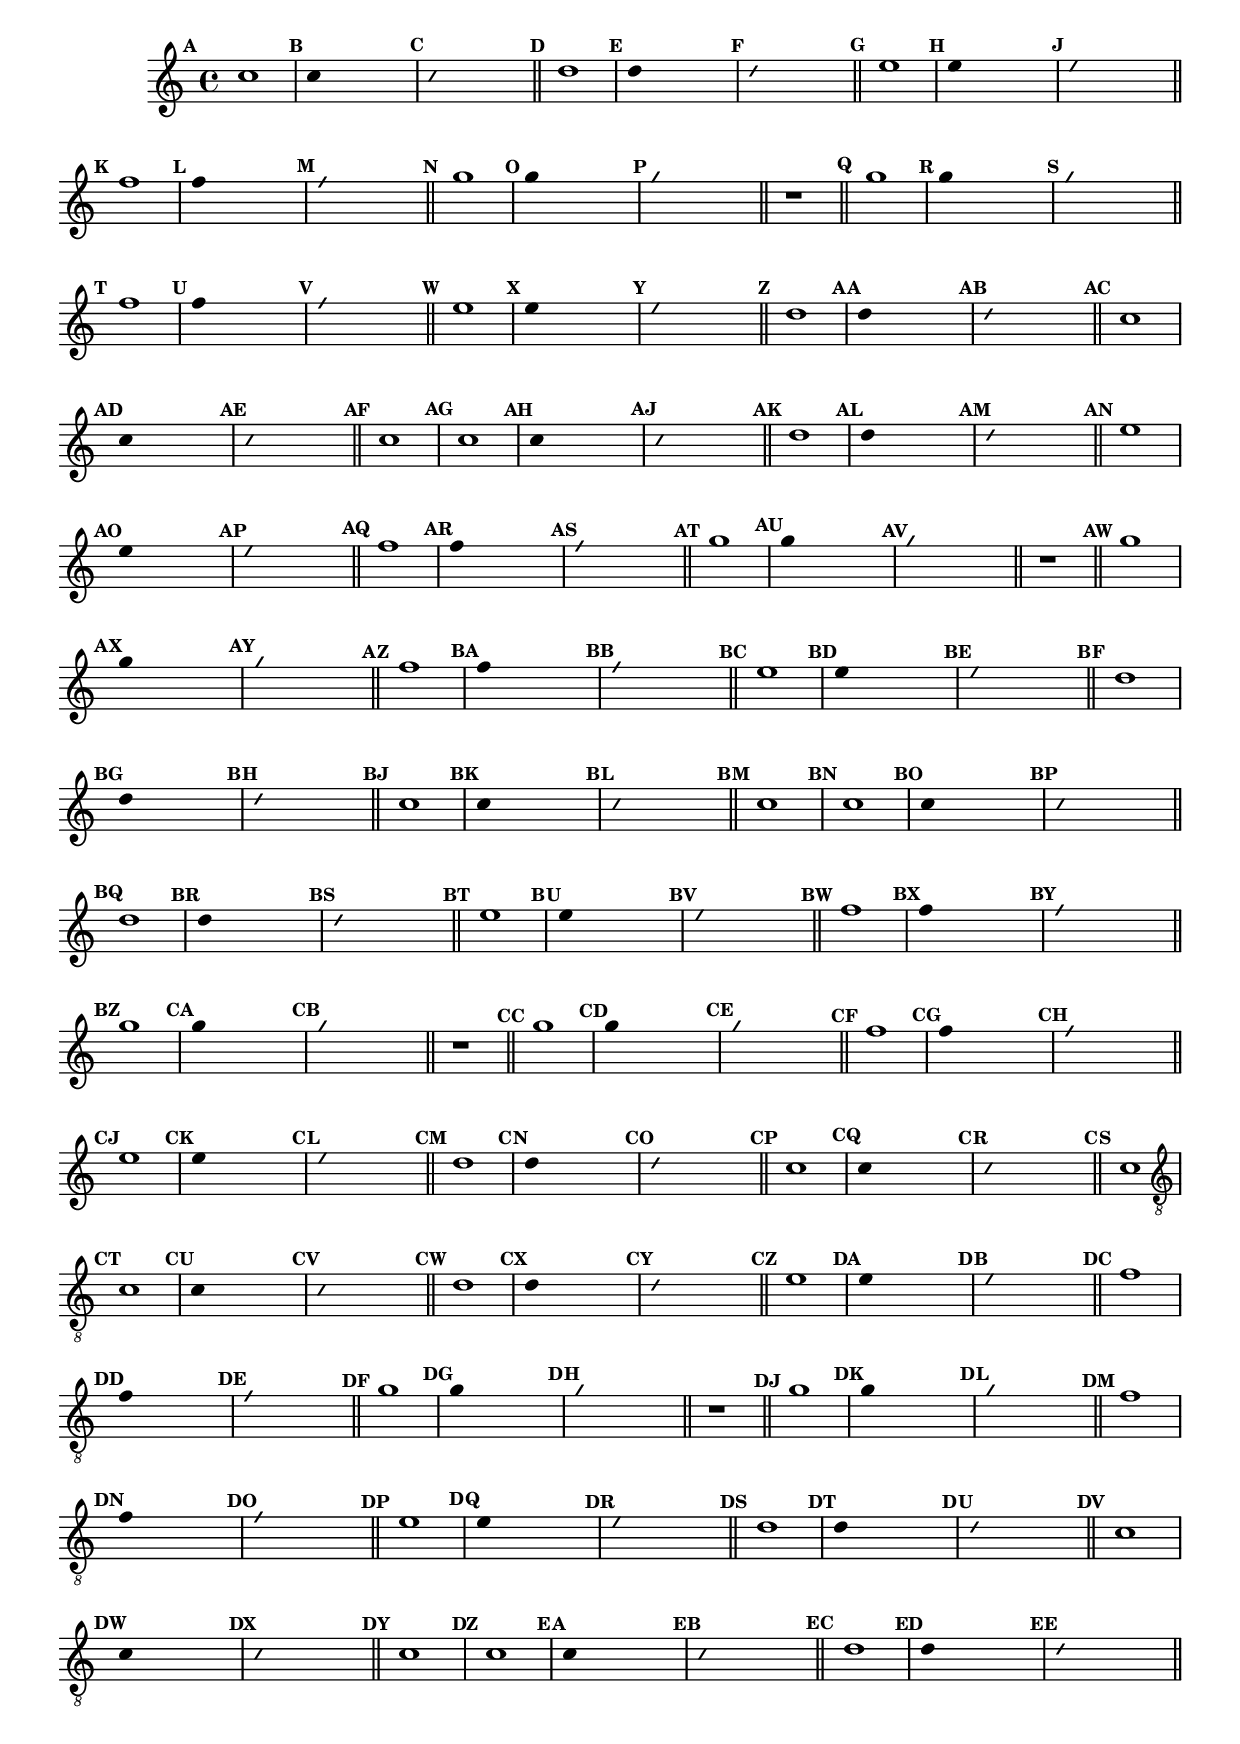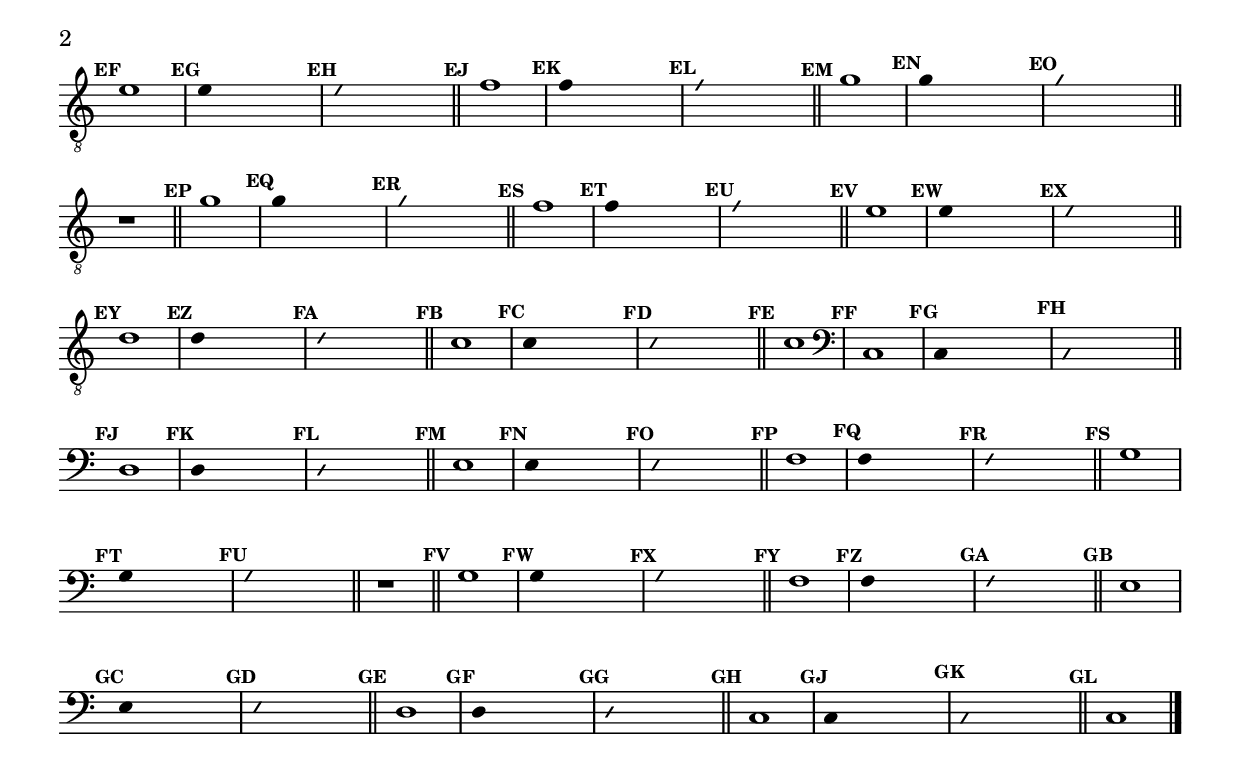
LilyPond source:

%% -*- coding: utf-8 -*-
\version "2.12.1"

%%\header { texidoc="Segunda Nota"}

\relative c'' {

  \override Staff.TimeSignature #'style = #'()
  \time 4/4 
  \override Score.BarNumber #'transparent = ##t
  \override Score.RehearsalMark #'font-size = #-2
  \set Score.markFormatter = #format-mark-numbers


  %% CAVAQUINHO - BANJO
  \tag #'cv {
    \mark \default c1
    \override Stem #'transparent = ##t
    \override Beam #'transparent = ##t

    \mark \default c4 s2.
    \override NoteHead #'style = #'slash
    \override NoteHead #'font-size = #-6

    \mark \default c4 s2.
    \revert NoteHead #'style
    \revert Stem #'transparent 
    \revert Beam #'transparent
    \revert NoteHead #'font-size
    \bar "||"


    \mark \default d1
    \override Stem #'transparent = ##t
    \override Beam #'transparent = ##t
    \once \override Voice.NoteHead #'stencil = #ly:text-interface::print
    \once \override Voice.NoteHead #'text = #(make-musicglyph-markup "noteheads.s2")
    \mark \default d4 s2.
    \override NoteHead #'style = #'slash
    \override NoteHead #'font-size = #-6
    \once \override Voice.NoteHead #'stencil = #ly:text-interface::print
    \once \override Voice.NoteHead #'text = #(make-musicglyph-markup "noteheads.s2slash")
    \mark \default d4 s2.
    \revert NoteHead #'style
    \revert Stem #'transparent 
    \revert NoteHead #'font-size
    \bar "||"


    \mark \default e1
    \override Stem #'transparent = ##t
    \override Beam #'transparent = ##t
    \once \override Voice.NoteHead #'stencil = #ly:text-interface::print
    \once \override Voice.NoteHead #'text = #(make-musicglyph-markup "noteheads.s2")
    \mark \default e4 s2.
    \override NoteHead #'style = #'slash
    \override NoteHead #'font-size = #-6
    \once \override Voice.NoteHead #'stencil = #ly:text-interface::print
    \once \override Voice.NoteHead #'text = #(make-musicglyph-markup "noteheads.s2slash")
    \mark \default e4 s2.
    \revert NoteHead #'style
    \revert Stem #'transparent 
    \revert NoteHead #'font-size
    \bar "||"

    \mark \default f1
    \override Stem #'transparent = ##t
    \override Beam #'transparent = ##t
    \once \override Voice.NoteHead #'stencil = #ly:text-interface::print
    \once \override Voice.NoteHead #'text = #(make-musicglyph-markup "noteheads.s2")
    \mark \default f4 s2.
    \override NoteHead #'style = #'slash
    \override NoteHead #'font-size = #-6
    \once \override Voice.NoteHead #'stencil = #ly:text-interface::print
    \once \override Voice.NoteHead #'text = #(make-musicglyph-markup "noteheads.s2slash")
    \mark \default f4 s2.
    \revert NoteHead #'style
    \revert Stem #'transparent 
    \revert NoteHead #'font-size
    \bar "||"

    \mark \default g1
    \override Stem #'transparent = ##t
    \once \override Voice.NoteHead #'stencil = #ly:text-interface::print
    \once \override Voice.NoteHead #'text = #(make-musicglyph-markup "noteheads.s2")
    \mark \default g4 s2.
    \override NoteHead #'style = #'slash
    \override NoteHead #'font-size = #-6
    \once \override Voice.NoteHead #'stencil = #ly:text-interface::print
    \once \override Voice.NoteHead #'text = #(make-musicglyph-markup "noteheads.s2slash")
    \mark \default g4 s2.
    \revert NoteHead #'style
    \revert Stem #'transparent 
    \revert NoteHead #'font-size
    \bar "||"

    r1
    \bar "||"

    \mark \default g1
    \override Stem #'transparent = ##t
    \once \override Voice.NoteHead #'stencil = #ly:text-interface::print
    \once \override Voice.NoteHead #'text = #(make-musicglyph-markup "noteheads.s2")
    \mark \default g4 s2.
    \override NoteHead #'style = #'slash
    \override NoteHead #'font-size = #-6
    \once \override Voice.NoteHead #'stencil = #ly:text-interface::print
    \once \override Voice.NoteHead #'text = #(make-musicglyph-markup "noteheads.s2slash")
    \mark \default g4 s2.
    \revert NoteHead #'style
    \revert Stem #'transparent 
    \revert NoteHead #'font-size
    \bar "||"

    \mark \default f1
    \override Stem #'transparent = ##t
    \once \override Voice.NoteHead #'stencil = #ly:text-interface::print
    \once \override Voice.NoteHead #'text = #(make-musicglyph-markup "noteheads.s2")
    \mark \default f4 s2.
    \override NoteHead #'style = #'slash
    \override NoteHead #'font-size = #-6
    \once \override Voice.NoteHead #'stencil = #ly:text-interface::print
    \once \override Voice.NoteHead #'text = #(make-musicglyph-markup "noteheads.s2slash")
    \mark \default f4 s2.
    \revert NoteHead #'style
    \revert Stem #'transparent 
    \revert NoteHead #'font-size
    \bar "||"

    \mark \default e1	
    \override Stem #'transparent = ##t
    \once \override Voice.NoteHead #'stencil = #ly:text-interface::print
    \once \override Voice.NoteHead #'text = #(make-musicglyph-markup "noteheads.s2")
    \mark \default e4 s2.
    \override NoteHead #'style = #'slash
    \override NoteHead #'font-size = #-6
    \once \override Voice.NoteHead #'stencil = #ly:text-interface::print
    \once \override Voice.NoteHead #'text = #(make-musicglyph-markup "noteheads.s2slash")
    \mark \default e4 s2.
    \revert NoteHead #'style
    \revert Stem #'transparent
    \revert NoteHead #'font-size
    \bar "||"

    \mark \default d1
    \override Stem #'transparent = ##t
    \once \override Voice.NoteHead #'stencil = #ly:text-interface::print
    \once \override Voice.NoteHead #'text = #(make-musicglyph-markup "noteheads.s2")
    \mark \default d4 s2.
    \override NoteHead #'style = #'slash
    \override NoteHead #'font-size = #-6
    \once \override Voice.NoteHead #'stencil = #ly:text-interface::print
    \once \override Voice.NoteHead #'text = #(make-musicglyph-markup "noteheads.s2slash")
    \mark \default d4 s2.
    \revert NoteHead #'style
    \revert Stem #'transparent 
    \revert NoteHead #'font-size
    \bar "||"

    \mark \default c1
    \override Stem #'transparent = ##t
    \once \override Voice.NoteHead #'stencil = #ly:text-interface::print
    \once \override Voice.NoteHead #'text = #(make-musicglyph-markup "noteheads.s2")
    \mark \default c4 s2.
    \override NoteHead #'style = #'slash
    \override NoteHead #'font-size = #-6
    \once \override Voice.NoteHead #'stencil = #ly:text-interface::print
    \once \override Voice.NoteHead #'text = #(make-musicglyph-markup "noteheads.s2slash")
    \mark \default c4 s2.
    \revert NoteHead #'style
    \revert Stem #'transparent 
    \revert NoteHead #'font-size
    \bar "||"
    \mark \default c1
  }

  %% BANDOLIM
  \tag #'bd {
    \mark \default c1
    \override Stem #'transparent = ##t
    \override Beam #'transparent = ##t

    \mark \default c4 s2.
    \override NoteHead #'style = #'slash
    \override NoteHead #'font-size = #-6

    \mark \default c4 s2.
    \revert NoteHead #'style
    \revert Stem #'transparent 
    \revert Beam #'transparent
    \revert NoteHead #'font-size
    \bar "||"


    \mark \default d1
    \override Stem #'transparent = ##t
    \override Beam #'transparent = ##t
    \once \override Voice.NoteHead #'stencil = #ly:text-interface::print
    \once \override Voice.NoteHead #'text = #(make-musicglyph-markup "noteheads.s2")
    \mark \default d4 s2.
    \override NoteHead #'style = #'slash
    \override NoteHead #'font-size = #-6
    \once \override Voice.NoteHead #'stencil = #ly:text-interface::print
    \once \override Voice.NoteHead #'text = #(make-musicglyph-markup "noteheads.s2slash")
    \mark \default d4 s2.
    \revert NoteHead #'style
    \revert Stem #'transparent 
    \revert NoteHead #'font-size
    \bar "||"


    \mark \default e1
    \override Stem #'transparent = ##t
    \override Beam #'transparent = ##t
    \once \override Voice.NoteHead #'stencil = #ly:text-interface::print
    \once \override Voice.NoteHead #'text = #(make-musicglyph-markup "noteheads.s2")
    \mark \default e4 s2.
    \override NoteHead #'style = #'slash
    \override NoteHead #'font-size = #-6
    \once \override Voice.NoteHead #'stencil = #ly:text-interface::print
    \once \override Voice.NoteHead #'text = #(make-musicglyph-markup "noteheads.s2slash")
    \mark \default e4 s2.
    \revert NoteHead #'style
    \revert Stem #'transparent 
    \revert NoteHead #'font-size
    \bar "||"

    \mark \default f1
    \override Stem #'transparent = ##t
    \override Beam #'transparent = ##t
    \once \override Voice.NoteHead #'stencil = #ly:text-interface::print
    \once \override Voice.NoteHead #'text = #(make-musicglyph-markup "noteheads.s2")
    \mark \default f4 s2.
    \override NoteHead #'style = #'slash
    \override NoteHead #'font-size = #-6
    \once \override Voice.NoteHead #'stencil = #ly:text-interface::print
    \once \override Voice.NoteHead #'text = #(make-musicglyph-markup "noteheads.s2slash")
    \mark \default f4 s2.
    \revert NoteHead #'style
    \revert Stem #'transparent 
    \revert NoteHead #'font-size
    \bar "||"

    \mark \default g1
    \override Stem #'transparent = ##t
    \once \override Voice.NoteHead #'stencil = #ly:text-interface::print
    \once \override Voice.NoteHead #'text = #(make-musicglyph-markup "noteheads.s2")
    \mark \default g4 s2.
    \override NoteHead #'style = #'slash
    \override NoteHead #'font-size = #-6
    \once \override Voice.NoteHead #'stencil = #ly:text-interface::print
    \once \override Voice.NoteHead #'text = #(make-musicglyph-markup "noteheads.s2slash")
    \mark \default g4 s2.
    \revert NoteHead #'style
    \revert Stem #'transparent 
    \revert NoteHead #'font-size
    \bar "||"

    r1
    \bar "||"

    \mark \default g1
    \override Stem #'transparent = ##t
    \once \override Voice.NoteHead #'stencil = #ly:text-interface::print
    \once \override Voice.NoteHead #'text = #(make-musicglyph-markup "noteheads.s2")
    \mark \default g4 s2.
    \override NoteHead #'style = #'slash
    \override NoteHead #'font-size = #-6
    \once \override Voice.NoteHead #'stencil = #ly:text-interface::print
    \once \override Voice.NoteHead #'text = #(make-musicglyph-markup "noteheads.s2slash")
    \mark \default g4 s2.
    \revert NoteHead #'style
    \revert Stem #'transparent 
    \revert NoteHead #'font-size
    \bar "||"

    \mark \default f1
    \override Stem #'transparent = ##t
    \once \override Voice.NoteHead #'stencil = #ly:text-interface::print
    \once \override Voice.NoteHead #'text = #(make-musicglyph-markup "noteheads.s2")
    \mark \default f4 s2.
    \override NoteHead #'style = #'slash
    \override NoteHead #'font-size = #-6
    \once \override Voice.NoteHead #'stencil = #ly:text-interface::print
    \once \override Voice.NoteHead #'text = #(make-musicglyph-markup "noteheads.s2slash")
    \mark \default f4 s2.
    \revert NoteHead #'style
    \revert Stem #'transparent 
    \revert NoteHead #'font-size
    \bar "||"

    \mark \default e1	
    \override Stem #'transparent = ##t
    \once \override Voice.NoteHead #'stencil = #ly:text-interface::print
    \once \override Voice.NoteHead #'text = #(make-musicglyph-markup "noteheads.s2")
    \mark \default e4 s2.
    \override NoteHead #'style = #'slash
    \override NoteHead #'font-size = #-6
    \once \override Voice.NoteHead #'stencil = #ly:text-interface::print
    \once \override Voice.NoteHead #'text = #(make-musicglyph-markup "noteheads.s2slash")
    \mark \default e4 s2.
    \revert NoteHead #'style
    \revert Stem #'transparent
    \revert NoteHead #'font-size
    \bar "||"

    \mark \default d1
    \override Stem #'transparent = ##t
    \once \override Voice.NoteHead #'stencil = #ly:text-interface::print
    \once \override Voice.NoteHead #'text = #(make-musicglyph-markup "noteheads.s2")
    \mark \default d4 s2.
    \override NoteHead #'style = #'slash
    \override NoteHead #'font-size = #-6
    \once \override Voice.NoteHead #'stencil = #ly:text-interface::print
    \once \override Voice.NoteHead #'text = #(make-musicglyph-markup "noteheads.s2slash")
    \mark \default d4 s2.
    \revert NoteHead #'style
    \revert Stem #'transparent 
    \revert NoteHead #'font-size
    \bar "||"

    \mark \default c1
    \override Stem #'transparent = ##t
    \once \override Voice.NoteHead #'stencil = #ly:text-interface::print
    \once \override Voice.NoteHead #'text = #(make-musicglyph-markup "noteheads.s2")
    \mark \default c4 s2.
    \override NoteHead #'style = #'slash
    \override NoteHead #'font-size = #-6
    \once \override Voice.NoteHead #'stencil = #ly:text-interface::print
    \once \override Voice.NoteHead #'text = #(make-musicglyph-markup "noteheads.s2slash")
    \mark \default c4 s2.
    \revert NoteHead #'style
    \revert Stem #'transparent 
    \revert NoteHead #'font-size
    \bar "||"
    \mark \default c1
  }

  %% VIOLA
  \tag #'va {
    \mark \default c1
    \override Stem #'transparent = ##t
    \override Beam #'transparent = ##t

    \mark \default c4 s2.
    \override NoteHead #'style = #'slash
    \override NoteHead #'font-size = #-6

    \mark \default c4 s2.
    \revert NoteHead #'style
    \revert Stem #'transparent 
    \revert Beam #'transparent
    \revert NoteHead #'font-size
    \bar "||"


    \mark \default d1
    \override Stem #'transparent = ##t
    \override Beam #'transparent = ##t
    \once \override Voice.NoteHead #'stencil = #ly:text-interface::print
    \once \override Voice.NoteHead #'text = #(make-musicglyph-markup "noteheads.s2")
    \mark \default d4 s2.
    \override NoteHead #'style = #'slash
    \override NoteHead #'font-size = #-6
    \once \override Voice.NoteHead #'stencil = #ly:text-interface::print
    \once \override Voice.NoteHead #'text = #(make-musicglyph-markup "noteheads.s2slash")
    \mark \default d4 s2.
    \revert NoteHead #'style
    \revert Stem #'transparent 
    \revert NoteHead #'font-size
    \bar "||"


    \mark \default e1
    \override Stem #'transparent = ##t
    \override Beam #'transparent = ##t
    \once \override Voice.NoteHead #'stencil = #ly:text-interface::print
    \once \override Voice.NoteHead #'text = #(make-musicglyph-markup "noteheads.s2")
    \mark \default e4 s2.
    \override NoteHead #'style = #'slash
    \override NoteHead #'font-size = #-6
    \once \override Voice.NoteHead #'stencil = #ly:text-interface::print
    \once \override Voice.NoteHead #'text = #(make-musicglyph-markup "noteheads.s2slash")
    \mark \default e4 s2.
    \revert NoteHead #'style
    \revert Stem #'transparent 
    \revert NoteHead #'font-size
    \bar "||"

    \mark \default f1
    \override Stem #'transparent = ##t
    \override Beam #'transparent = ##t
    \once \override Voice.NoteHead #'stencil = #ly:text-interface::print
    \once \override Voice.NoteHead #'text = #(make-musicglyph-markup "noteheads.s2")
    \mark \default f4 s2.
    \override NoteHead #'style = #'slash
    \override NoteHead #'font-size = #-6
    \once \override Voice.NoteHead #'stencil = #ly:text-interface::print
    \once \override Voice.NoteHead #'text = #(make-musicglyph-markup "noteheads.s2slash")
    \mark \default f4 s2.
    \revert NoteHead #'style
    \revert Stem #'transparent 
    \revert NoteHead #'font-size
    \bar "||"

    \mark \default g1
    \override Stem #'transparent = ##t
    \once \override Voice.NoteHead #'stencil = #ly:text-interface::print
    \once \override Voice.NoteHead #'text = #(make-musicglyph-markup "noteheads.s2")
    \mark \default g4 s2.
    \override NoteHead #'style = #'slash
    \override NoteHead #'font-size = #-6
    \once \override Voice.NoteHead #'stencil = #ly:text-interface::print
    \once \override Voice.NoteHead #'text = #(make-musicglyph-markup "noteheads.s2slash")
    \mark \default g4 s2.
    \revert NoteHead #'style
    \revert Stem #'transparent 
    \revert NoteHead #'font-size
    \bar "||"

    r1
    \bar "||"

    \mark \default g1
    \override Stem #'transparent = ##t
    \once \override Voice.NoteHead #'stencil = #ly:text-interface::print
    \once \override Voice.NoteHead #'text = #(make-musicglyph-markup "noteheads.s2")
    \mark \default g4 s2.
    \override NoteHead #'style = #'slash
    \override NoteHead #'font-size = #-6
    \once \override Voice.NoteHead #'stencil = #ly:text-interface::print
    \once \override Voice.NoteHead #'text = #(make-musicglyph-markup "noteheads.s2slash")
    \mark \default g4 s2.
    \revert NoteHead #'style
    \revert Stem #'transparent 
    \revert NoteHead #'font-size
    \bar "||"

    \mark \default f1
    \override Stem #'transparent = ##t
    \once \override Voice.NoteHead #'stencil = #ly:text-interface::print
    \once \override Voice.NoteHead #'text = #(make-musicglyph-markup "noteheads.s2")
    \mark \default f4 s2.
    \override NoteHead #'style = #'slash
    \override NoteHead #'font-size = #-6
    \once \override Voice.NoteHead #'stencil = #ly:text-interface::print
    \once \override Voice.NoteHead #'text = #(make-musicglyph-markup "noteheads.s2slash")
    \mark \default f4 s2.
    \revert NoteHead #'style
    \revert Stem #'transparent 
    \revert NoteHead #'font-size
    \bar "||"

    \mark \default e1	
    \override Stem #'transparent = ##t
    \once \override Voice.NoteHead #'stencil = #ly:text-interface::print
    \once \override Voice.NoteHead #'text = #(make-musicglyph-markup "noteheads.s2")
    \mark \default e4 s2.
    \override NoteHead #'style = #'slash
    \override NoteHead #'font-size = #-6
    \once \override Voice.NoteHead #'stencil = #ly:text-interface::print
    \once \override Voice.NoteHead #'text = #(make-musicglyph-markup "noteheads.s2slash")
    \mark \default e4 s2.
    \revert NoteHead #'style
    \revert Stem #'transparent
    \revert NoteHead #'font-size
    \bar "||"

    \mark \default d1
    \override Stem #'transparent = ##t
    \once \override Voice.NoteHead #'stencil = #ly:text-interface::print
    \once \override Voice.NoteHead #'text = #(make-musicglyph-markup "noteheads.s2")
    \mark \default d4 s2.
    \override NoteHead #'style = #'slash
    \override NoteHead #'font-size = #-6
    \once \override Voice.NoteHead #'stencil = #ly:text-interface::print
    \once \override Voice.NoteHead #'text = #(make-musicglyph-markup "noteheads.s2slash")
    \mark \default d4 s2.
    \revert NoteHead #'style
    \revert Stem #'transparent 
    \revert NoteHead #'font-size
    \bar "||"

    \mark \default c1
    \override Stem #'transparent = ##t
    \once \override Voice.NoteHead #'stencil = #ly:text-interface::print
    \once \override Voice.NoteHead #'text = #(make-musicglyph-markup "noteheads.s2")
    \mark \default c4 s2.
    \override NoteHead #'style = #'slash
    \override NoteHead #'font-size = #-6
    \once \override Voice.NoteHead #'stencil = #ly:text-interface::print
    \once \override Voice.NoteHead #'text = #(make-musicglyph-markup "noteheads.s2slash")
    \mark \default c4 s2.
    \revert NoteHead #'style
    \revert Stem #'transparent 
    \revert NoteHead #'font-size
    \bar "||"
    \mark \default c1
  }

  %% VIOLÃO TENOR
  \tag #'vt {
    \clef "G_8"
    \mark \default c,1
    \override Stem #'transparent = ##t
    \override Beam #'transparent = ##t

    \mark \default c4 s2.
    \override NoteHead #'style = #'slash
    \override NoteHead #'font-size = #-6

    \mark \default c4 s2.
    \revert NoteHead #'style
    \revert Stem #'transparent 
    \revert Beam #'transparent
    \revert NoteHead #'font-size
    \bar "||"


    \mark \default d1
    \override Stem #'transparent = ##t
    \override Beam #'transparent = ##t
    \once \override Voice.NoteHead #'stencil = #ly:text-interface::print
    \once \override Voice.NoteHead #'text = #(make-musicglyph-markup "noteheads.s2")
    \mark \default d4 s2.
    \override NoteHead #'style = #'slash
    \override NoteHead #'font-size = #-6
    \once \override Voice.NoteHead #'stencil = #ly:text-interface::print
    \once \override Voice.NoteHead #'text = #(make-musicglyph-markup "noteheads.s2slash")
    \mark \default d4 s2.
    \revert NoteHead #'style
    \revert Stem #'transparent 
    \revert NoteHead #'font-size
    \bar "||"


    \mark \default e1
    \override Stem #'transparent = ##t
    \override Beam #'transparent = ##t
    \once \override Voice.NoteHead #'stencil = #ly:text-interface::print
    \once \override Voice.NoteHead #'text = #(make-musicglyph-markup "noteheads.s2")
    \mark \default e4 s2.
    \override NoteHead #'style = #'slash
    \override NoteHead #'font-size = #-6
    \once \override Voice.NoteHead #'stencil = #ly:text-interface::print
    \once \override Voice.NoteHead #'text = #(make-musicglyph-markup "noteheads.s2slash")
    \mark \default e4 s2.
    \revert NoteHead #'style
    \revert Stem #'transparent 
    \revert NoteHead #'font-size
    \bar "||"

    \mark \default f1
    \override Stem #'transparent = ##t
    \override Beam #'transparent = ##t
    \once \override Voice.NoteHead #'stencil = #ly:text-interface::print
    \once \override Voice.NoteHead #'text = #(make-musicglyph-markup "noteheads.s2")
    \mark \default f4 s2.
    \override NoteHead #'style = #'slash
    \override NoteHead #'font-size = #-6
    \once \override Voice.NoteHead #'stencil = #ly:text-interface::print
    \once \override Voice.NoteHead #'text = #(make-musicglyph-markup "noteheads.s2slash")
    \mark \default f4 s2.
    \revert NoteHead #'style
    \revert Stem #'transparent 
    \revert NoteHead #'font-size
    \bar "||"

    \mark \default g1
    \override Stem #'transparent = ##t
    \once \override Voice.NoteHead #'stencil = #ly:text-interface::print
    \once \override Voice.NoteHead #'text = #(make-musicglyph-markup "noteheads.s2")
    \mark \default g4 s2.
    \override NoteHead #'style = #'slash
    \override NoteHead #'font-size = #-6
    \once \override Voice.NoteHead #'stencil = #ly:text-interface::print
    \once \override Voice.NoteHead #'text = #(make-musicglyph-markup "noteheads.s2slash")
    \mark \default g4 s2.
    \revert NoteHead #'style
    \revert Stem #'transparent 
    \revert NoteHead #'font-size
    \bar "||"

    r1
    \bar "||"

    \mark \default g1
    \override Stem #'transparent = ##t
    \once \override Voice.NoteHead #'stencil = #ly:text-interface::print
    \once \override Voice.NoteHead #'text = #(make-musicglyph-markup "noteheads.s2")
    \mark \default g4 s2.
    \override NoteHead #'style = #'slash
    \override NoteHead #'font-size = #-6
    \once \override Voice.NoteHead #'stencil = #ly:text-interface::print
    \once \override Voice.NoteHead #'text = #(make-musicglyph-markup "noteheads.s2slash")
    \mark \default g4 s2.
    \revert NoteHead #'style
    \revert Stem #'transparent 
    \revert NoteHead #'font-size
    \bar "||"

    \mark \default f1
    \override Stem #'transparent = ##t
    \once \override Voice.NoteHead #'stencil = #ly:text-interface::print
    \once \override Voice.NoteHead #'text = #(make-musicglyph-markup "noteheads.s2")
    \mark \default f4 s2.
    \override NoteHead #'style = #'slash
    \override NoteHead #'font-size = #-6
    \once \override Voice.NoteHead #'stencil = #ly:text-interface::print
    \once \override Voice.NoteHead #'text = #(make-musicglyph-markup "noteheads.s2slash")
    \mark \default f4 s2.
    \revert NoteHead #'style
    \revert Stem #'transparent 
    \revert NoteHead #'font-size
    \bar "||"

    \mark \default e1	
    \override Stem #'transparent = ##t
    \once \override Voice.NoteHead #'stencil = #ly:text-interface::print
    \once \override Voice.NoteHead #'text = #(make-musicglyph-markup "noteheads.s2")
    \mark \default e4 s2.
    \override NoteHead #'style = #'slash
    \override NoteHead #'font-size = #-6
    \once \override Voice.NoteHead #'stencil = #ly:text-interface::print
    \once \override Voice.NoteHead #'text = #(make-musicglyph-markup "noteheads.s2slash")
    \mark \default e4 s2.
    \revert NoteHead #'style
    \revert Stem #'transparent
    \revert NoteHead #'font-size
    \bar "||"

    \mark \default d1
    \override Stem #'transparent = ##t
    \once \override Voice.NoteHead #'stencil = #ly:text-interface::print
    \once \override Voice.NoteHead #'text = #(make-musicglyph-markup "noteheads.s2")
    \mark \default d4 s2.
    \override NoteHead #'style = #'slash
    \override NoteHead #'font-size = #-6
    \once \override Voice.NoteHead #'stencil = #ly:text-interface::print
    \once \override Voice.NoteHead #'text = #(make-musicglyph-markup "noteheads.s2slash")
    \mark \default d4 s2.
    \revert NoteHead #'style
    \revert Stem #'transparent 
    \revert NoteHead #'font-size
    \bar "||"

    \mark \default c1
    \override Stem #'transparent = ##t
    \once \override Voice.NoteHead #'stencil = #ly:text-interface::print
    \once \override Voice.NoteHead #'text = #(make-musicglyph-markup "noteheads.s2")
    \mark \default c4 s2.
    \override NoteHead #'style = #'slash
    \override NoteHead #'font-size = #-6
    \once \override Voice.NoteHead #'stencil = #ly:text-interface::print
    \once \override Voice.NoteHead #'text = #(make-musicglyph-markup "noteheads.s2slash")
    \mark \default c4 s2.
    \revert NoteHead #'style
    \revert Stem #'transparent 
    \revert NoteHead #'font-size
    \bar "||"
    \mark \default c1
  }

  %% VIOLÃO
  \tag #'vi {
    \clef "G_8"
    \mark \default c1
    \override Stem #'transparent = ##t
    \override Beam #'transparent = ##t

    \mark \default c4 s2.
    \override NoteHead #'style = #'slash
    \override NoteHead #'font-size = #-6

    \mark \default c4 s2.
    \revert NoteHead #'style
    \revert Stem #'transparent 
    \revert Beam #'transparent
    \revert NoteHead #'font-size
    \bar "||"


    \mark \default d1
    \override Stem #'transparent = ##t
    \override Beam #'transparent = ##t
    \once \override Voice.NoteHead #'stencil = #ly:text-interface::print
    \once \override Voice.NoteHead #'text = #(make-musicglyph-markup "noteheads.s2")
    \mark \default d4 s2.
    \override NoteHead #'style = #'slash
    \override NoteHead #'font-size = #-6
    \once \override Voice.NoteHead #'stencil = #ly:text-interface::print
    \once \override Voice.NoteHead #'text = #(make-musicglyph-markup "noteheads.s2slash")
    \mark \default d4 s2.
    \revert NoteHead #'style
    \revert Stem #'transparent 
    \revert NoteHead #'font-size
    \bar "||"


    \mark \default e1
    \override Stem #'transparent = ##t
    \override Beam #'transparent = ##t
    \once \override Voice.NoteHead #'stencil = #ly:text-interface::print
    \once \override Voice.NoteHead #'text = #(make-musicglyph-markup "noteheads.s2")
    \mark \default e4 s2.
    \override NoteHead #'style = #'slash
    \override NoteHead #'font-size = #-6
    \once \override Voice.NoteHead #'stencil = #ly:text-interface::print
    \once \override Voice.NoteHead #'text = #(make-musicglyph-markup "noteheads.s2slash")
    \mark \default e4 s2.
    \revert NoteHead #'style
    \revert Stem #'transparent 
    \revert NoteHead #'font-size
    \bar "||"

    \mark \default f1
    \override Stem #'transparent = ##t
    \override Beam #'transparent = ##t
    \once \override Voice.NoteHead #'stencil = #ly:text-interface::print
    \once \override Voice.NoteHead #'text = #(make-musicglyph-markup "noteheads.s2")
    \mark \default f4 s2.
    \override NoteHead #'style = #'slash
    \override NoteHead #'font-size = #-6
    \once \override Voice.NoteHead #'stencil = #ly:text-interface::print
    \once \override Voice.NoteHead #'text = #(make-musicglyph-markup "noteheads.s2slash")
    \mark \default f4 s2.
    \revert NoteHead #'style
    \revert Stem #'transparent 
    \revert NoteHead #'font-size
    \bar "||"

    \mark \default g1
    \override Stem #'transparent = ##t
    \once \override Voice.NoteHead #'stencil = #ly:text-interface::print
    \once \override Voice.NoteHead #'text = #(make-musicglyph-markup "noteheads.s2")
    \mark \default g4 s2.
    \override NoteHead #'style = #'slash
    \override NoteHead #'font-size = #-6
    \once \override Voice.NoteHead #'stencil = #ly:text-interface::print
    \once \override Voice.NoteHead #'text = #(make-musicglyph-markup "noteheads.s2slash")
    \mark \default g4 s2.
    \revert NoteHead #'style
    \revert Stem #'transparent 
    \revert NoteHead #'font-size
    \bar "||"

    r1
    \bar "||"

    \mark \default g1
    \override Stem #'transparent = ##t
    \once \override Voice.NoteHead #'stencil = #ly:text-interface::print
    \once \override Voice.NoteHead #'text = #(make-musicglyph-markup "noteheads.s2")
    \mark \default g4 s2.
    \override NoteHead #'style = #'slash
    \override NoteHead #'font-size = #-6
    \once \override Voice.NoteHead #'stencil = #ly:text-interface::print
    \once \override Voice.NoteHead #'text = #(make-musicglyph-markup "noteheads.s2slash")
    \mark \default g4 s2.
    \revert NoteHead #'style
    \revert Stem #'transparent 
    \revert NoteHead #'font-size
    \bar "||"

    \mark \default f1
    \override Stem #'transparent = ##t
    \once \override Voice.NoteHead #'stencil = #ly:text-interface::print
    \once \override Voice.NoteHead #'text = #(make-musicglyph-markup "noteheads.s2")
    \mark \default f4 s2.
    \override NoteHead #'style = #'slash
    \override NoteHead #'font-size = #-6
    \once \override Voice.NoteHead #'stencil = #ly:text-interface::print
    \once \override Voice.NoteHead #'text = #(make-musicglyph-markup "noteheads.s2slash")
    \mark \default f4 s2.
    \revert NoteHead #'style
    \revert Stem #'transparent 
    \revert NoteHead #'font-size
    \bar "||"

    \mark \default e1	
    \override Stem #'transparent = ##t
    \once \override Voice.NoteHead #'stencil = #ly:text-interface::print
    \once \override Voice.NoteHead #'text = #(make-musicglyph-markup "noteheads.s2")
    \mark \default e4 s2.
    \override NoteHead #'style = #'slash
    \override NoteHead #'font-size = #-6
    \once \override Voice.NoteHead #'stencil = #ly:text-interface::print
    \once \override Voice.NoteHead #'text = #(make-musicglyph-markup "noteheads.s2slash")
    \mark \default e4 s2.
    \revert NoteHead #'style
    \revert Stem #'transparent
    \revert NoteHead #'font-size
    \bar "||"

    \mark \default d1
    \override Stem #'transparent = ##t
    \once \override Voice.NoteHead #'stencil = #ly:text-interface::print
    \once \override Voice.NoteHead #'text = #(make-musicglyph-markup "noteheads.s2")
    \mark \default d4 s2.
    \override NoteHead #'style = #'slash
    \override NoteHead #'font-size = #-6
    \once \override Voice.NoteHead #'stencil = #ly:text-interface::print
    \once \override Voice.NoteHead #'text = #(make-musicglyph-markup "noteheads.s2slash")
    \mark \default d4 s2.
    \revert NoteHead #'style
    \revert Stem #'transparent 
    \revert NoteHead #'font-size
    \bar "||"

    \mark \default c1
    \override Stem #'transparent = ##t
    \once \override Voice.NoteHead #'stencil = #ly:text-interface::print
    \once \override Voice.NoteHead #'text = #(make-musicglyph-markup "noteheads.s2")
    \mark \default c4 s2.
    \override NoteHead #'style = #'slash
    \override NoteHead #'font-size = #-6
    \once \override Voice.NoteHead #'stencil = #ly:text-interface::print
    \once \override Voice.NoteHead #'text = #(make-musicglyph-markup "noteheads.s2slash")
    \mark \default c4 s2.
    \revert NoteHead #'style
    \revert Stem #'transparent 
    \revert NoteHead #'font-size
    \bar "||"
    \mark \default c1
  }

  %% BAIXO - BAIXOLÃO
  \tag #'bx {
    \clef bass
    \mark \default c,1
    \override Stem #'transparent = ##t
    \override Beam #'transparent = ##t

    \mark \default c4 s2.
    \override NoteHead #'style = #'slash
    \override NoteHead #'font-size = #-6

    \mark \default c4 s2.
    \revert NoteHead #'style
    \revert Stem #'transparent 
    \revert Beam #'transparent
    \revert NoteHead #'font-size
    \bar "||"


    \mark \default d1
    \override Stem #'transparent = ##t
    \override Beam #'transparent = ##t
    \once \override Voice.NoteHead #'stencil = #ly:text-interface::print
    \once \override Voice.NoteHead #'text = #(make-musicglyph-markup "noteheads.s2")
    \mark \default d4 s2.
    \override NoteHead #'style = #'slash
    \override NoteHead #'font-size = #-6
    \once \override Voice.NoteHead #'stencil = #ly:text-interface::print
    \once \override Voice.NoteHead #'text = #(make-musicglyph-markup "noteheads.s2slash")
    \mark \default d4 s2.
    \revert NoteHead #'style
    \revert Stem #'transparent 
    \revert NoteHead #'font-size
    \bar "||"


    \mark \default e1
    \override Stem #'transparent = ##t
    \override Beam #'transparent = ##t
    \once \override Voice.NoteHead #'stencil = #ly:text-interface::print
    \once \override Voice.NoteHead #'text = #(make-musicglyph-markup "noteheads.s2")
    \mark \default e4 s2.
    \override NoteHead #'style = #'slash
    \override NoteHead #'font-size = #-6
    \once \override Voice.NoteHead #'stencil = #ly:text-interface::print
    \once \override Voice.NoteHead #'text = #(make-musicglyph-markup "noteheads.s2slash")
    \mark \default e4 s2.
    \revert NoteHead #'style
    \revert Stem #'transparent 
    \revert NoteHead #'font-size
    \bar "||"

    \mark \default f1
    \override Stem #'transparent = ##t
    \override Beam #'transparent = ##t
    \once \override Voice.NoteHead #'stencil = #ly:text-interface::print
    \once \override Voice.NoteHead #'text = #(make-musicglyph-markup "noteheads.s2")
    \mark \default f4 s2.
    \override NoteHead #'style = #'slash
    \override NoteHead #'font-size = #-6
    \once \override Voice.NoteHead #'stencil = #ly:text-interface::print
    \once \override Voice.NoteHead #'text = #(make-musicglyph-markup "noteheads.s2slash")
    \mark \default f4 s2.
    \revert NoteHead #'style
    \revert Stem #'transparent 
    \revert NoteHead #'font-size
    \bar "||"

    \mark \default g1
    \override Stem #'transparent = ##t
    \once \override Voice.NoteHead #'stencil = #ly:text-interface::print
    \once \override Voice.NoteHead #'text = #(make-musicglyph-markup "noteheads.s2")
    \mark \default g4 s2.
    \override NoteHead #'style = #'slash
    \override NoteHead #'font-size = #-6
    \once \override Voice.NoteHead #'stencil = #ly:text-interface::print
    \once \override Voice.NoteHead #'text = #(make-musicglyph-markup "noteheads.s2slash")
    \mark \default g4 s2.
    \revert NoteHead #'style
    \revert Stem #'transparent 
    \revert NoteHead #'font-size
    \bar "||"

    r1
    \bar "||"

    \mark \default g1
    \override Stem #'transparent = ##t
    \once \override Voice.NoteHead #'stencil = #ly:text-interface::print
    \once \override Voice.NoteHead #'text = #(make-musicglyph-markup "noteheads.s2")
    \mark \default g4 s2.
    \override NoteHead #'style = #'slash
    \override NoteHead #'font-size = #-6
    \once \override Voice.NoteHead #'stencil = #ly:text-interface::print
    \once \override Voice.NoteHead #'text = #(make-musicglyph-markup "noteheads.s2slash")
    \mark \default g4 s2.
    \revert NoteHead #'style
    \revert Stem #'transparent 
    \revert NoteHead #'font-size
    \bar "||"

    \mark \default f1
    \override Stem #'transparent = ##t
    \once \override Voice.NoteHead #'stencil = #ly:text-interface::print
    \once \override Voice.NoteHead #'text = #(make-musicglyph-markup "noteheads.s2")
    \mark \default f4 s2.
    \override NoteHead #'style = #'slash
    \override NoteHead #'font-size = #-6
    \once \override Voice.NoteHead #'stencil = #ly:text-interface::print
    \once \override Voice.NoteHead #'text = #(make-musicglyph-markup "noteheads.s2slash")
    \mark \default f4 s2.
    \revert NoteHead #'style
    \revert Stem #'transparent 
    \revert NoteHead #'font-size
    \bar "||"

    \mark \default e1	
    \override Stem #'transparent = ##t
    \once \override Voice.NoteHead #'stencil = #ly:text-interface::print
    \once \override Voice.NoteHead #'text = #(make-musicglyph-markup "noteheads.s2")
    \mark \default e4 s2.
    \override NoteHead #'style = #'slash
    \override NoteHead #'font-size = #-6
    \once \override Voice.NoteHead #'stencil = #ly:text-interface::print
    \once \override Voice.NoteHead #'text = #(make-musicglyph-markup "noteheads.s2slash")
    \mark \default e4 s2.
    \revert NoteHead #'style
    \revert Stem #'transparent
    \revert NoteHead #'font-size
    \bar "||"

    \mark \default d1
    \override Stem #'transparent = ##t
    \once \override Voice.NoteHead #'stencil = #ly:text-interface::print
    \once \override Voice.NoteHead #'text = #(make-musicglyph-markup "noteheads.s2")
    \mark \default d4 s2.
    \override NoteHead #'style = #'slash
    \override NoteHead #'font-size = #-6
    \once \override Voice.NoteHead #'stencil = #ly:text-interface::print
    \once \override Voice.NoteHead #'text = #(make-musicglyph-markup "noteheads.s2slash")
    \mark \default d4 s2.
    \revert NoteHead #'style
    \revert Stem #'transparent 
    \revert NoteHead #'font-size
    \bar "||"

    \mark \default c1
    \override Stem #'transparent = ##t
    \once \override Voice.NoteHead #'stencil = #ly:text-interface::print
    \once \override Voice.NoteHead #'text = #(make-musicglyph-markup "noteheads.s2")
    \mark \default c4 s2.
    \override NoteHead #'style = #'slash
    \override NoteHead #'font-size = #-6
    \once \override Voice.NoteHead #'stencil = #ly:text-interface::print
    \once \override Voice.NoteHead #'text = #(make-musicglyph-markup "noteheads.s2slash")
    \mark \default c4 s2.
    \revert NoteHead #'style
    \revert Stem #'transparent 
    \revert NoteHead #'font-size
    \bar "||"
    \mark \default c1
  }


  %% END DOCUMENT
  \bar "|."
}